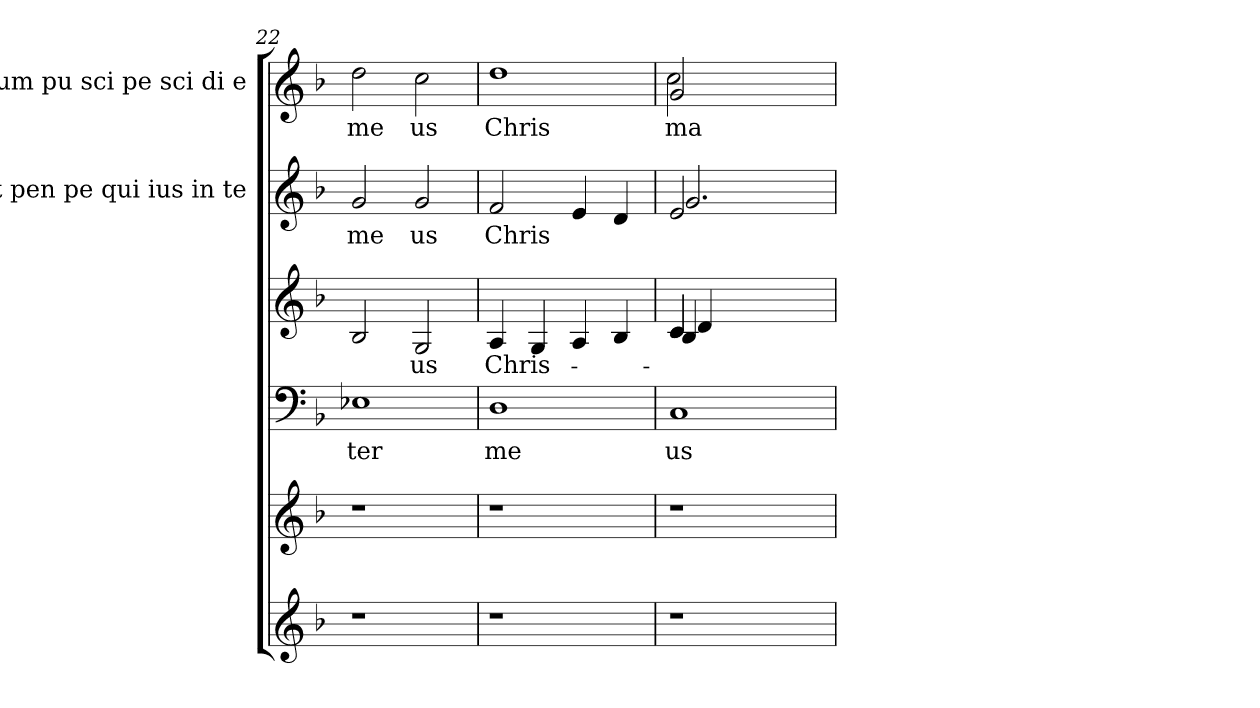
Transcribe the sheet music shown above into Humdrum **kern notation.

**kern	**kern	**kern	**text	**kern	**text	**kern	**text	**kern	**text
*part6	*part5	*part4	*part4	*part3	*part3	*part2	*part2	*part1	*part1
*staff6	*staff5	*staff4	*staff4	*staff3	*staff3	*staff2	*staff2	*staff1	*staff1
*	*	*	*	*	*	*I"dit pen pe qui ius in te	*	*I"lum pu sci pe sci di e	*
*clefG2	*clefG2	*clefF4	*	*clefG2	*	*clefG2	*	*clefG2	*
*k[b-]	*k[b-]	*k[b-]	*	*k[b-]	*	*k[b-]	*	*k[b-]	*
*F:	*F:	*F:	*	*F:	*	*F:	*	*F:	*
=22	=22	=22	=22	=22	=22	=22	=22	=22	=22
!	!	!	!LO:LY:b	!	!	!	!LO:LY:b	!	!LO:LY:b
1r	1r	1E-X	ter	2B-/	.	2g/	me	2dd\	me
!	!	!	!	!	!LO:LY:b	!	!LO:LY:b	!	!LO:LY:b
.	.	.	.	2G/	-us	2g/	us	2cc\	us
=23	=23	=23	=23	=23	=23	=23	=23	=23	=23
!	!	!	!LO:LY:b	!	!LO:LY:b	!	!LO:LY:b	!	!LO:LY:b
1r	1r	1D	me	4A/	Chris-	2f/	Chris	1dd	Chris
.	.	.	.	4G/	.	.	.	.	.
.	.	.	.	4A/	.	4e/	.	.	.
.	.	.	.	4B-/	.	4d/	.	.	.
!!LO:LB:g=z
=24	=24	=24	=24	=24	=24	=24	=24	=24	=24
!	!	!	!LO:LY:b	!	!	!	!	!	!LO:LY:b
*	*	*	*	*^	*	*^	*	*^	*
*	*	*	*	*	*^	*	*	*	*	*	*	*
*	*	*	*	*	*	*^	*	*	*	*	*	*	*
!	!	!	!	!	!	!	!	!	!	!	!	!	!	!LO:LY:b
1r	1r	1C	us	4c/	4B-/	4c/	4d/	.	2e/	2.g/	.	2g/	2cc\	ma-
.	.	.	.	2.ryy	2.ryy	2.ryy	2.ryy	.	.	.	.	.	.	.
.	.	.	.	.	.	.	.	.	4ryy	.	.	2ryy	2ryy	.
.	.	.	.	.	.	.	.	.	4ryy	4ryy	.	.	.	.
*	*	*	*	*v	*v	*v	*v	*	*	*	*	*v	*v	*
*	*	*	*	*	*	*v	*v	*	*	*
=	=	=	=	=	=	=	=	=	=
*-	*-	*-	*-	*-	*-	*-	*-	*-	*-
